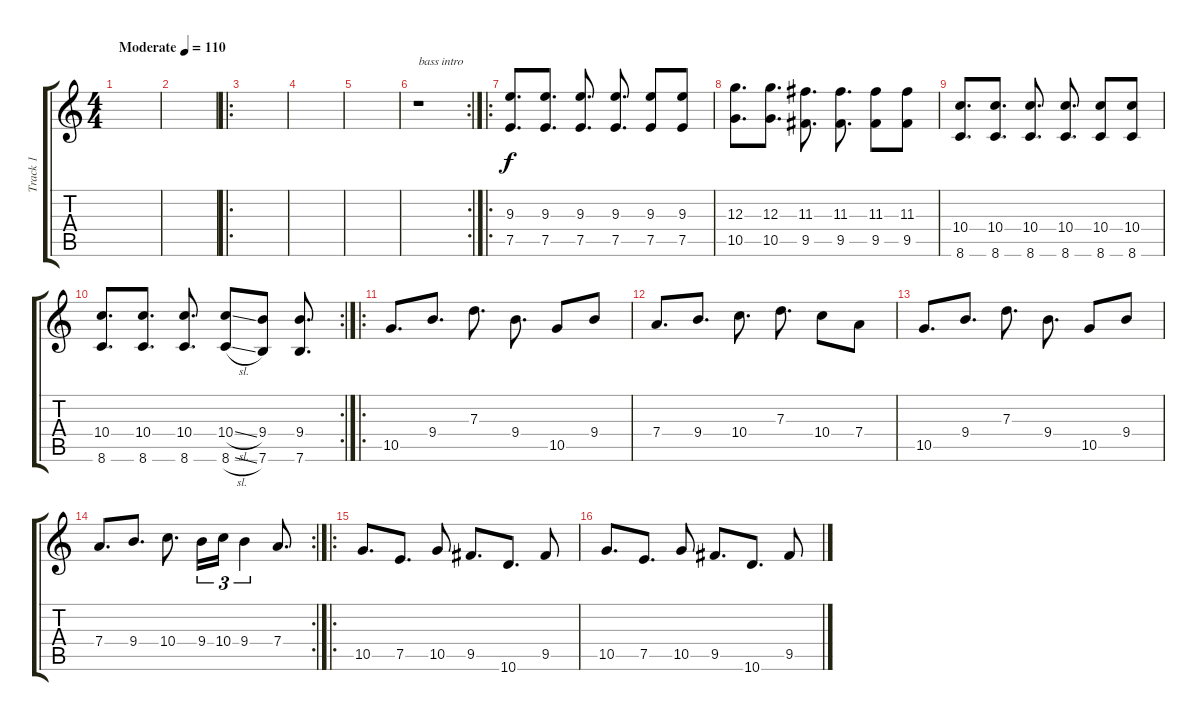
\track ("Track 1" "Track 1") {instrument distortionguitar}
\staff {score tabs}
\tuning (E4 B3 G3 D3 A2 E2) {hide}
\ts (4 4)
\tempo (110 "Moderate")
\clef g2
\ks c
|
|
\ro
|
|
|
\rc 2
r.1{txt "bass intro"} |
\ro
(9.3 7.5).8{d} (9.3 7.5).8{d} (9.3 7.5).8{d} (9.3 7.5).8{d} (9.3 7.5).8 (9.3 7.5).8 |
(12.3 10.5).8{d} (12.3 10.5).8{d} (11.3 9.5).8{d} (11.3 9.5).8{d} (11.3 9.5).8 (11.3 9.5).8 |
(10.4 8.6).8{d} (10.4 8.6).8{d} (10.4 8.6).8{d} (10.4 8.6).8{d} (10.4 8.6).8 (10.4 8.6).8 |
\rc 2
(10.4 8.6).8{d} (10.4 8.6).8{d} (10.4 8.6).8{d} (10.4{sl} 8.6{sl}).8 (9.4 7.6).8 (9.4 7.6).8{d} |
\ro
10.5.8{d} 9.4.8{d} 7.3.8{d} 9.4.8{d} 10.5.8 9.4.8 |
7.4.8{d} 9.4.8{d} 10.4.8{d} 7.3.8{d} 10.4.8 7.4.8 |
10.5.8{d} 9.4.8{d} 7.3.8{d} 9.4.8{d} 10.5.8 9.4.8 |
\rc 2
7.4.8{d} 9.4.8{d} 10.4.8{d} 9.4.16{tu (3 2)} 10.4.16{tu (3 2)} 9.4.4{tu (3 2)} 7.4.8{d} |
\ro
10.5.8{d} 7.5.8{d} 10.5.8 9.5.8{d} 10.6.8{d} 9.5.8 |
10.5.8{d} 7.5.8{d} 10.5.8 9.5.8{d} 10.6.8{d} 9.5.8
